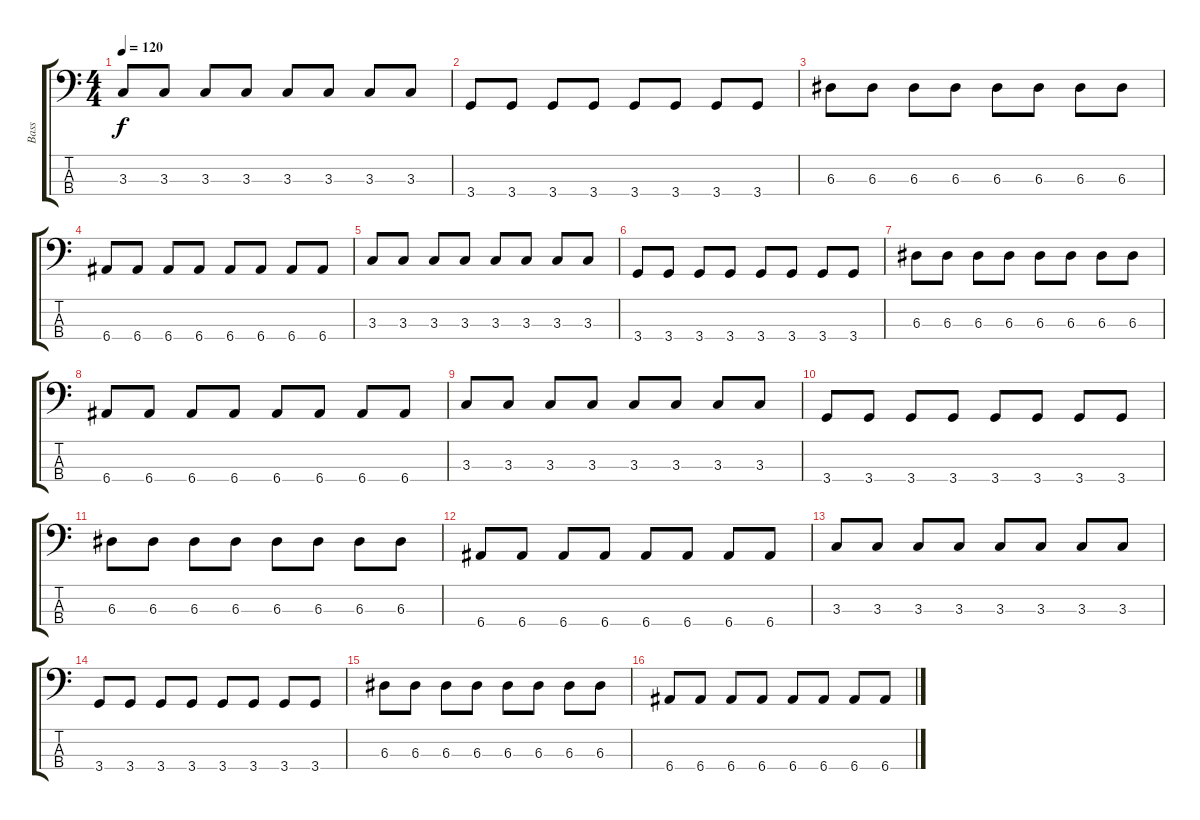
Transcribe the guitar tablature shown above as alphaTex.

\track ("Bass" "Bass") {instrument acousticbass}
\staff {score tabs}
\tuning (G2 D2 A1 E1) {hide}
\ts (4 4)
\tempo 120
\clef f4
\ks c
3.3.8{dy f} 3.3.8 3.3.8 3.3.8 3.3.8 3.3.8 3.3.8 3.3.8 |
3.4.8 3.4.8 3.4.8 3.4.8 3.4.8 3.4.8 3.4.8 3.4.8 |
6.3.8 6.3.8 6.3.8 6.3.8 6.3.8 6.3.8 6.3.8 6.3.8 |
6.4.8 6.4.8 6.4.8 6.4.8 6.4.8 6.4.8 6.4.8 6.4.8 |
3.3.8 3.3.8 3.3.8 3.3.8 3.3.8 3.3.8 3.3.8 3.3.8 |
3.4.8 3.4.8 3.4.8 3.4.8 3.4.8 3.4.8 3.4.8 3.4.8 |
6.3.8 6.3.8 6.3.8 6.3.8 6.3.8 6.3.8 6.3.8 6.3.8 |
6.4.8 6.4.8 6.4.8 6.4.8 6.4.8 6.4.8 6.4.8 6.4.8 |
3.3.8 3.3.8 3.3.8 3.3.8 3.3.8 3.3.8 3.3.8 3.3.8 |
3.4.8 3.4.8 3.4.8 3.4.8 3.4.8 3.4.8 3.4.8 3.4.8 |
6.3.8 6.3.8 6.3.8 6.3.8 6.3.8 6.3.8 6.3.8 6.3.8 |
6.4.8 6.4.8 6.4.8 6.4.8 6.4.8 6.4.8 6.4.8 6.4.8 |
3.3.8 3.3.8 3.3.8 3.3.8 3.3.8 3.3.8 3.3.8 3.3.8 |
3.4.8 3.4.8 3.4.8 3.4.8 3.4.8 3.4.8 3.4.8 3.4.8 |
6.3.8 6.3.8 6.3.8 6.3.8 6.3.8 6.3.8 6.3.8 6.3.8 |
6.4.8 6.4.8 6.4.8 6.4.8 6.4.8 6.4.8 6.4.8 6.4.8
